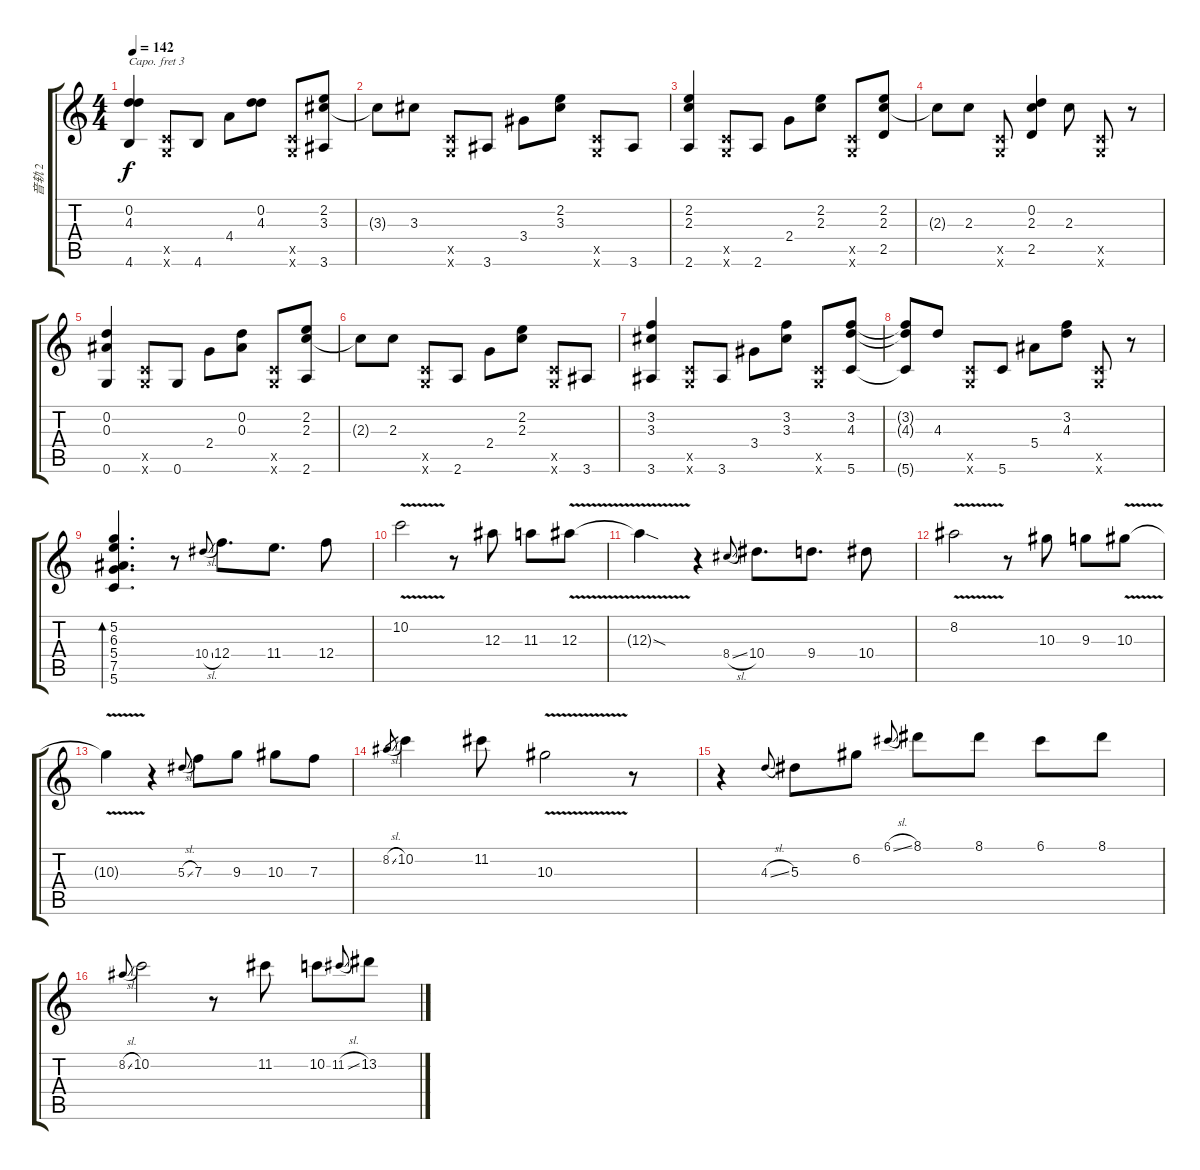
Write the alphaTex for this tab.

\track ("音轨 2" "音轨 2") {instrument acousticguitarsteel}
\staff {score tabs}
\capo 3
\tuning (E4 B3 G3 D3 A2 E2) {hide}
\ts (4 4)
\tempo 142
\clef g2
\ks c
(0.2 4.3 4.6).4{dy f} (0.5{x} 0.6{x}).8 4.6.8 4.4.8 (0.2 4.3).8 (0.5{x} 0.6{x}).8 (2.2 3.3 3.6).8 |
3.3{t}.8 3.3.8 (0.5{x} 0.6{x}).8 3.6.8 3.4.8 (2.2 3.3).8 (0.5{x} 0.6{x}).8 3.6.8 |
(2.2 2.3 2.6).4 (0.5{x} 0.6{x}).8 2.6.8 2.4.8 (2.2 2.3).8 (0.5{x} 0.6{x}).8 (2.2 2.3 2.5).8 |
2.3{t}.8 2.3.8 (0.5{x} 0.6{x}).8 (0.2 2.3 2.5).4 2.3.8 (0.5{x} 0.6{x}).8 r.8 |
(0.2 0.3 0.6).4 (0.5{x} 0.6{x}).8 0.6.8 2.4.8 (0.2 0.3).8 (0.5{x} 0.6{x}).8 (2.2 2.3 2.6).8 |
2.3{t}.8 2.3.8 (0.5{x} 0.6{x}).8 2.6.8 2.4.8 (2.2 2.3).8 (0.5{x} 0.6{x}).8 3.6.8 |
(3.2 3.3 3.6).4 (0.5{x} 0.6{x}).8 3.6.8 3.4.8 (3.2 3.3).8 (0.5{x} 0.6{x}).8 (3.2 4.3 5.6).8 |
(3.2{t} 4.3{t} 5.6{t}).8 4.3.8 (0.5{x} 0.6{x}).8 5.6.8 5.4.8 (3.2 4.3).8 (0.5{x} 0.6{x}).8 r.8 |
(5.2 6.3 5.4 7.5 5.6).4{d bd 120} r.8 10.4{sl}.8{gr onbeat} 12.4.8{d} 11.4.8{d} 12.4.8 |
10.2{v}.2 r.8 12.3.8 11.3.8 12.3{v}.8 |
12.3{sod t}.4 r.4 8.4{sl}.8{gr onbeat} 10.4.8{d} 9.4.8{d} 10.4.8 |
8.2{v}.2 r.8 10.3.8 9.3.8 10.3{v}.8 |
10.3{t}.4 r.4 5.3{sl}.8{gr onbeat} 7.3.8 9.3.8 10.3.8 7.3.8 |
8.2{sl}.8{gr} 10.2.4 11.2.8 10.3{v}.2 r.8 |
r.4 4.3{sl}.8{gr onbeat} 5.3.8 6.2.8 6.1{sl}.8{gr onbeat} 8.1.8 8.1.8 6.1.8 8.1.8 |
8.2{sl}.8{gr onbeat} 10.2.2 r.8 11.2.8 10.2.8 11.2{sl}.8{gr onbeat} 13.2.8
